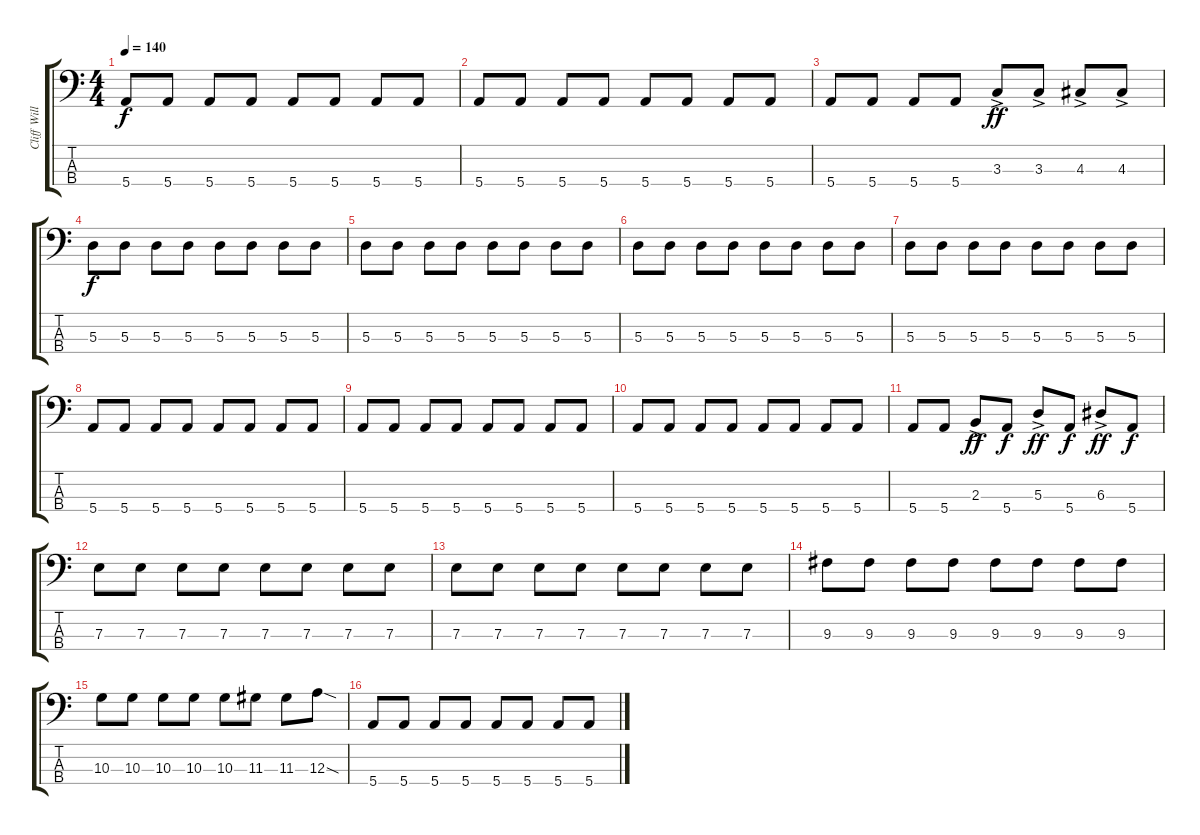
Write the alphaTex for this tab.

\track ("Cliff Williams" "Cliff Will") {instrument electricbassfinger}
\staff {score tabs}
\tuning (G2 D2 A1 E1) {hide}
\ts (4 4)
\tempo 140
\clef f4
\ks c
5.4.8{dy f} 5.4.8 5.4.8 5.4.8 5.4.8 5.4.8 5.4.8 5.4.8 |
5.4.8 5.4.8 5.4.8 5.4.8 5.4.8 5.4.8 5.4.8 5.4.8 |
5.4.8 5.4.8 5.4.8 5.4.8 3.3{ac}.8{dy ff} 3.3{ac}.8 4.3{ac}.8 4.3{ac}.8 |
5.3.8{dy f} 5.3.8 5.3.8 5.3.8 5.3.8 5.3.8 5.3.8 5.3.8 |
5.3.8 5.3.8 5.3.8 5.3.8 5.3.8 5.3.8 5.3.8 5.3.8 |
5.3.8 5.3.8 5.3.8 5.3.8 5.3.8 5.3.8 5.3.8 5.3.8 |
5.3.8 5.3.8 5.3.8 5.3.8 5.3.8 5.3.8 5.3.8 5.3.8 |
5.4.8 5.4.8 5.4.8 5.4.8 5.4.8 5.4.8 5.4.8 5.4.8 |
5.4.8 5.4.8 5.4.8 5.4.8 5.4.8 5.4.8 5.4.8 5.4.8 |
5.4.8 5.4.8 5.4.8 5.4.8 5.4.8 5.4.8 5.4.8 5.4.8 |
5.4.8 5.4.8 2.3{ac}.8{dy ff} 5.4.8{dy f} 5.3{ac}.8{dy ff} 5.4.8{dy f} 6.3{ac}.8{dy ff} 5.4.8{dy f} |
7.3.8 7.3.8 7.3.8 7.3.8 7.3.8 7.3.8 7.3.8 7.3.8 |
7.3.8 7.3.8 7.3.8 7.3.8 7.3.8 7.3.8 7.3.8 7.3.8 |
9.3.8 9.3.8 9.3.8 9.3.8 9.3.8 9.3.8 9.3.8 9.3.8 |
10.3.8 10.3.8 10.3.8 10.3.8 10.3.8 11.3.8 11.3.8 12.3{sod}.8 |
5.4.8 5.4.8 5.4.8 5.4.8 5.4.8 5.4.8 5.4.8 5.4.8
